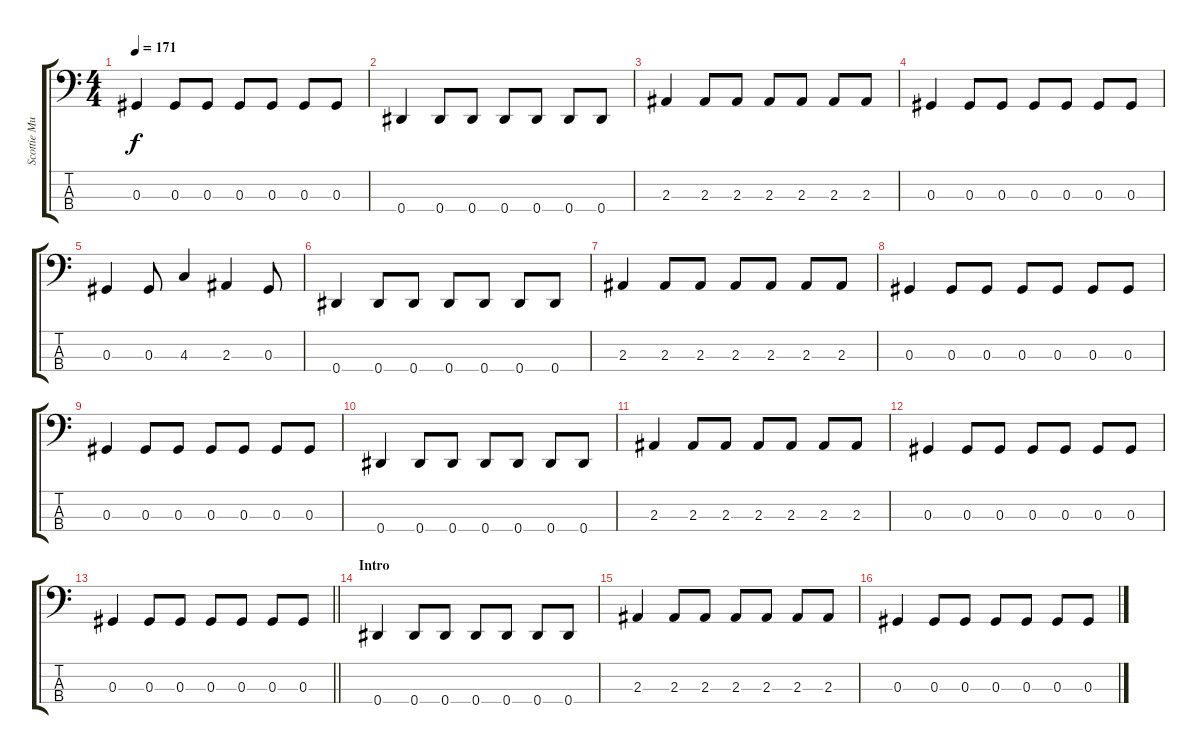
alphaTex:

\track ("Scottie Murphy - Bass" "Scottie Mu") {instrument electricbasspick}
\staff {score tabs}
\tuning (Gb2 Db2 Ab1 Eb1) {hide}
\ts (4 4)
\tempo 171
\clef f4
\ks c
0.3.4{dy f} 0.3.8 0.3.8 0.3.8 0.3.8 0.3.8 0.3.8 |
0.4.4 0.4.8 0.4.8 0.4.8 0.4.8 0.4.8 0.4.8 |
2.3.4 2.3.8 2.3.8 2.3.8 2.3.8 2.3.8 2.3.8 |
0.3.4 0.3.8 0.3.8 0.3.8 0.3.8 0.3.8 0.3.8 |
0.3.4 0.3.8 4.3.4 2.3.4 0.3.8 |
0.4.4 0.4.8 0.4.8 0.4.8 0.4.8 0.4.8 0.4.8 |
2.3.4 2.3.8 2.3.8 2.3.8 2.3.8 2.3.8 2.3.8 |
0.3.4 0.3.8 0.3.8 0.3.8 0.3.8 0.3.8 0.3.8 |
0.3.4 0.3.8 0.3.8 0.3.8 0.3.8 0.3.8 0.3.8 |
0.4.4 0.4.8 0.4.8 0.4.8 0.4.8 0.4.8 0.4.8 |
2.3.4 2.3.8 2.3.8 2.3.8 2.3.8 2.3.8 2.3.8 |
0.3.4 0.3.8 0.3.8 0.3.8 0.3.8 0.3.8 0.3.8 |
\barLineRight lightlight
0.3.4 0.3.8 0.3.8 0.3.8 0.3.8 0.3.8 0.3.8 |
\section ("" "Intro")
0.4.4 0.4.8 0.4.8 0.4.8 0.4.8 0.4.8 0.4.8 |
2.3.4 2.3.8 2.3.8 2.3.8 2.3.8 2.3.8 2.3.8 |
0.3.4 0.3.8 0.3.8 0.3.8 0.3.8 0.3.8 0.3.8
